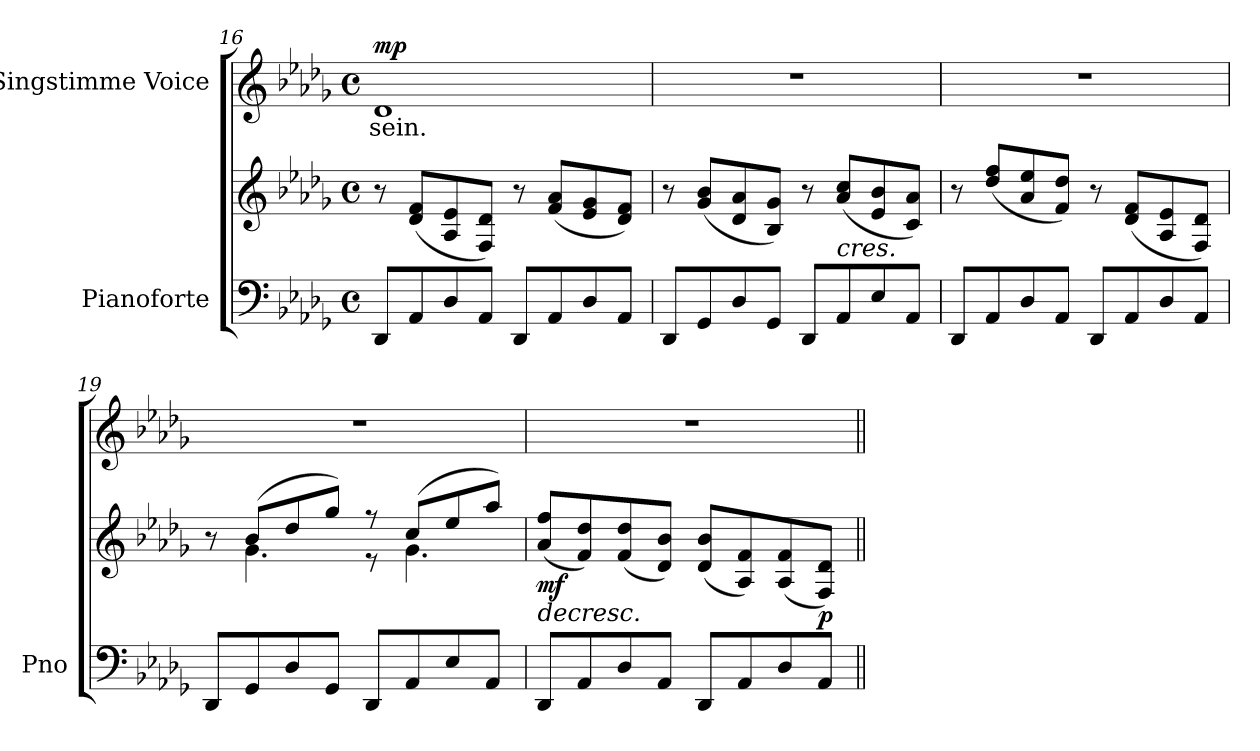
**kern	**kern	**dynam	**kern	**text	**dynam
*part2	*part2	*part2	*part1	*part1	*part1
*staff3	*staff2	*staff2/3	*staff1	*staff1	*staff1
*I"Pianoforte	*	*	*I"Singstimme Voice	*	*
*I'Pno	*	*	*	*	*
*clefF4	*clefG2	*	*clefG2	*	*
*k[b-e-a-d-g-]	*k[b-e-a-d-g-]	*	*k[b-e-a-d-g-]	*	*
*M4/4	*M4/4	*	*M4/4	*	*
*met(c)	*met(c)	*	*met(c)	*	*
=16	=16	=16	=16	=16	=16
!	!	!	!	!LO:LY:b	!LO:DY:a
8DD-/L	8r	.	1d-	sein.	mp
8AA-/	(<8d-/ 8f/L	.	.	.	.
8D-/	8A-/ 8e-/	.	.	.	.
8AA-/J	8F/ 8d-/J)	.	.	.	.
8DD-/L	8r	.	.	.	.
8AA-/	(<8f/ 8a-/L	.	.	.	.
8D-/	8e-/ 8g-/	.	.	.	.
8AA-/J	8d-/ 8f/J)	.	.	.	.
=17	=17	=17	=17	=17	=17
8DD-/L	8r	.	1r	.	.
8GG-/	(<8g-/ 8b-/L	.	.	.	.
8D-/	8d-/ 8a-/	.	.	.	.
8GG-/J	8B-/ 8g-/J)	.	.	.	.
8DD-/L	8r	.	.	.	.
!	!LO:TX:b:i:t=cres.	!	!	!	!
8AA-/	(<8a-/ 8cc/L	.	.	.	.
8E-/	8e-/ 8b-/	.	.	.	.
8AA-/J	8c/ 8a-/J)	.	.	.	.
=18	=18	=18	=18	=18	=18
8DD-/L	8r	.	1r	.	.
8AA-/	(<8dd-/ 8ff/L	.	.	.	.
8D-/	8a-/ 8ee-/	.	.	.	.
8AA-/J	8f/ 8dd-/J)	.	.	.	.
8DD-/L	8r	.	.	.	.
8AA-/	(<8d-/ 8f/L	.	.	.	.
8D-/	8A-/ 8e-/	.	.	.	.
8AA-/J	8F/ 8d-/J)	.	.	.	.
=19	=19	=19	=19	=19	=19
*	*^	*	*	*	*
8DD-/L	8r	8ryy	.	1r	.	.
8GG-/	(>8b-/L	4.g-\	.	.	.	.
8D-/	8dd-/	.	.	.	.	.
8GG-/J	8gg-/J)	.	.	.	.	.
8DD-/L	8r	8r	.	.	.	.
8AA-/	(>8cc/L	4.g-\	.	.	.	.
8E-/	8ee-/	.	.	.	.	.
8AA-/J	8aa-/J)	.	.	.	.	.
*	*v	*v	*	*	*	*
!!LO:PB:g=z
=20	=20	=20	=20	=20	=20
*	*	*	*MM156	*	*
!	!	!LO:HP:b	!	!	!
!	!	!LO:DY:n=1:b	!	!	!
*	*	*	*^	*	*
8DD-/L	(<8a-/ 8ff/L	> mf	1r	2ryy	.	.
8AA-/	8f/ 8dd-/)	.	.	.	.	.
8D-/	(<8f/ 8dd-/	.	.	.	.	.
8AA-/J	8d-/ 8b-/J)	.	.	.	.	.
*	*	*	*MM148	*	*	*
8DD-/L	(<8d-/ 8b-/L	.	.	2ryy	.	.
8AA-/	8A-/ 8f/)	.	.	.	.	.
8D-/	(<8A-/ 8f/	.	.	.	.	.
!	!	!LO:DY:n=2:b	!	!	!	!
8AA-/J	8F/ 8d-/J)	p	.	.	.	.
.	.	]	.	.	.	.
*	*	*	*v	*v	*	*
=||	=||	=||	=||	=||	=||
*-	*-	*-	*-	*-	*-
